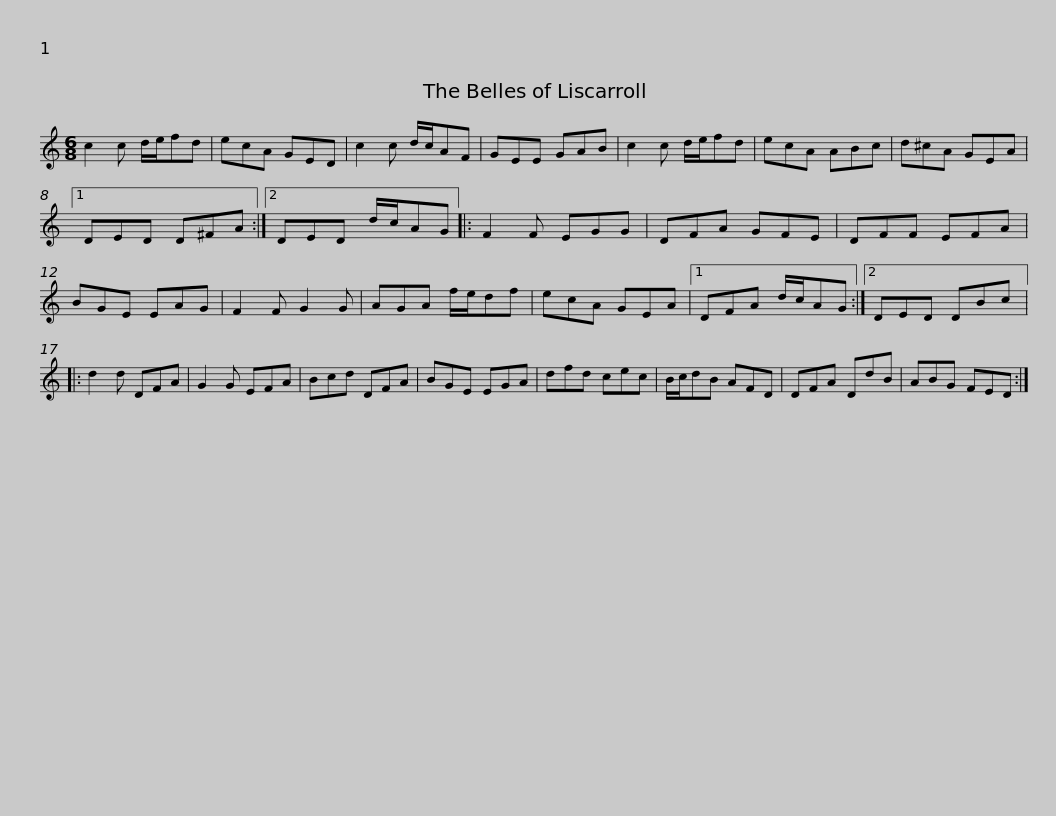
X:1
L:1/8
M:6/8
I:linebreak $
K:C
V:1 treble
V:1
 c2 c d/e/fd | ecA GED | c2 c d/c/AF | GEE GAB | c2 c d/e/fd | %5
 ecA ABc | d^cA GEA |1$ DED D^FA :|2 DED d/c/AG |: F2 F EGG | %10
 DFA GFE | DFF EFA | BGE EAG | F2 F G2 G |$ AGA f/e/df | %15
 ecA GEA |1 DFA d/c/AG :|2 DED DBc |: d2 d DFA | G2 G EFA | %20
 Bcd DFA |$ BGE EGA | dfd cec | B/c/dB AFD | DFA DdB | %25
 ABG FED :| %26
